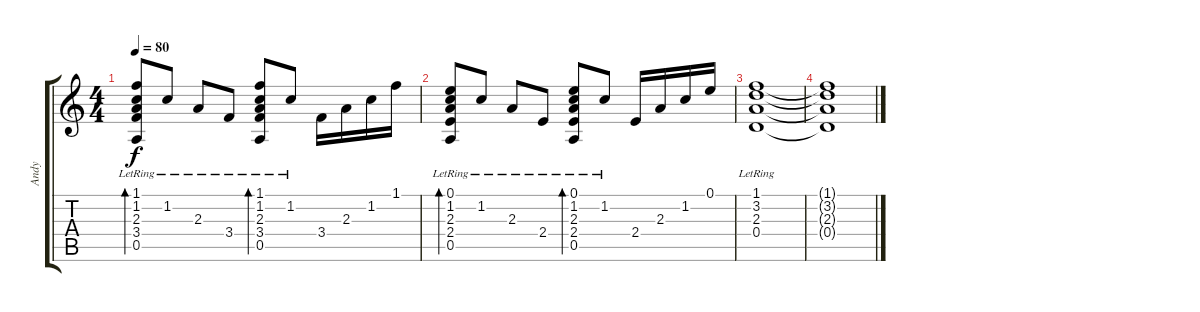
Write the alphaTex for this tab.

\track ("Andy" "Andy") {instrument acousticguitarsteel}
\staff {score tabs}
\tuning (E4 B3 G3 D3 A2 E2) {hide}
\ts (4 4)
\tempo 80
\clef g2
\ks c
(1.1{lr} 1.2{lr} 2.3{lr} 3.4{lr} 0.5{lr}).8{bd 60 dy f} 1.2{lr}.8 2.3{lr}.8 3.4{lr}.8 (1.1{lr} 1.2{lr} 2.3{lr} 3.4{lr} 0.5{lr}).8{bd 60} 1.2{lr}.8 3.4.16 2.3.16 1.2.16 1.1.16 |
(0.1{lr} 1.2{lr} 2.3{lr} 2.4{lr} 0.5{lr}).8{bd 60} 1.2{lr}.8 2.3{lr}.8 2.4{lr}.8 (0.1{lr} 1.2{lr} 2.3{lr} 2.4{lr} 0.5{lr}).8{bd 60} 1.2{lr}.8 2.4.16 2.3.16 1.2.16 0.1.16 |
(1.1{lr} 3.2{lr} 2.3{lr} 0.4{lr}).1{volume 0 instrument acousticguitarsteel} |
(1.1{t} 3.2{t} 2.3{t} 0.4{t}).1
